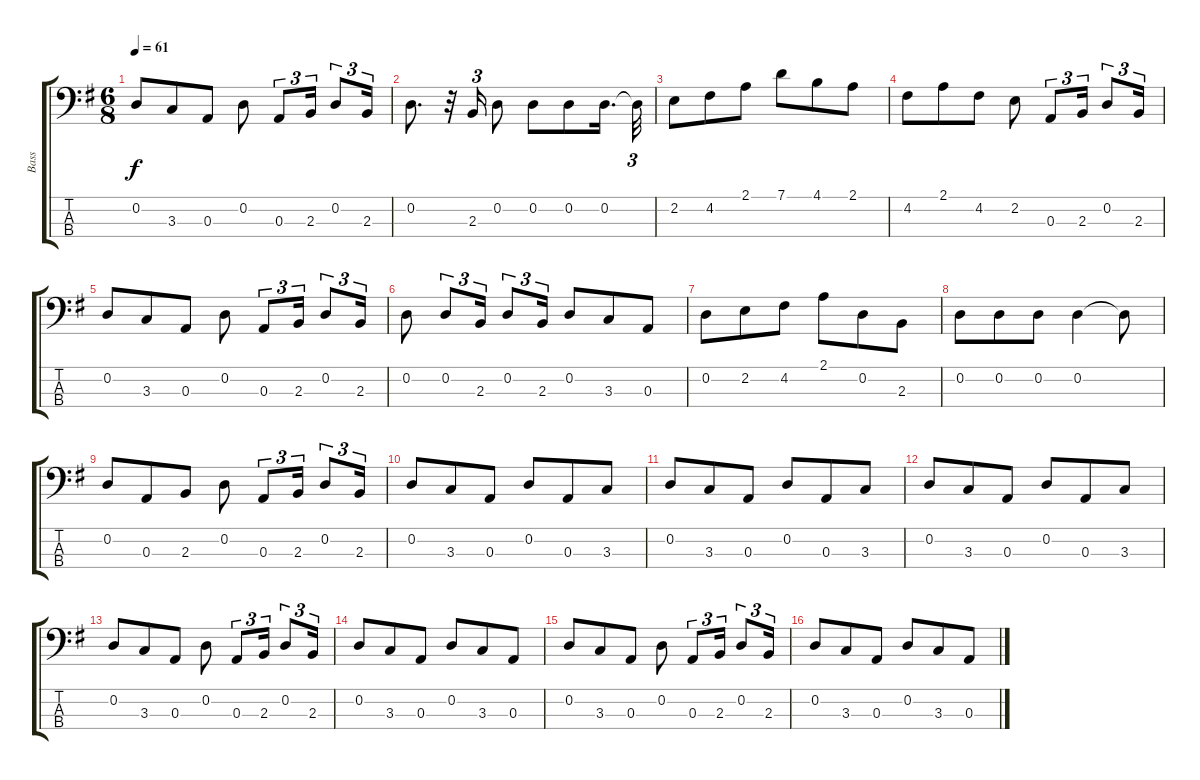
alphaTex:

\track ("Bass" "Bass") {instrument electricbasspick}
\staff {score tabs}
\tuning (G2 D2 A1 E1) {hide}
\ts (6 8)
\tempo 61
\clef f4
\ks g
0.2.8{dy f} 3.3.8 0.3.8 0.2.8 0.3.8{tu (3 2)} 2.3.16{tu (3 2)} 0.2.8{tu (3 2)} 2.3.16{tu (3 2)} |
0.2.8{d} r.32 2.3.16{tu (3 2)} 0.2.8 0.2.8 0.2.8 0.2.16{d} 0.2{t}.32{tu (3 2)} |
2.2.8 4.2.8 2.1.8 7.1.8 4.1.8 2.1.8 |
4.2.8 2.1.8 4.2.8 2.2.8 0.3.8{tu (3 2)} 2.3.16{tu (3 2)} 0.2.8{tu (3 2)} 2.3.16{tu (3 2)} |
0.2.8 3.3.8 0.3.8 0.2.8 0.3.8{tu (3 2)} 2.3.16{tu (3 2)} 0.2.8{tu (3 2)} 2.3.16{tu (3 2)} |
0.2.8 0.2.8{tu (3 2)} 2.3.16{tu (3 2)} 0.2.8{tu (3 2)} 2.3.16{tu (3 2)} 0.2.8 3.3.8 0.3.8 |
0.2.8 2.2.8 4.2.8 2.1.8 0.2.8 2.3.8 |
0.2.8 0.2.8 0.2.8 0.2.4 0.2{t}.8 |
0.2.8 0.3.8 2.3.8 0.2.8 0.3.8{tu (3 2)} 2.3.16{tu (3 2)} 0.2.8{tu (3 2)} 2.3.16{tu (3 2)} |
0.2.8 3.3.8 0.3.8 0.2.8 0.3.8 3.3.8 |
0.2.8 3.3.8 0.3.8 0.2.8 0.3.8 3.3.8 |
0.2.8 3.3.8 0.3.8 0.2.8 0.3.8 3.3.8 |
0.2.8 3.3.8 0.3.8 0.2.8 0.3.8{tu (3 2)} 2.3.16{tu (3 2)} 0.2.8{tu (3 2)} 2.3.16{tu (3 2)} |
0.2.8 3.3.8 0.3.8 0.2.8 3.3.8 0.3.8 |
0.2.8 3.3.8 0.3.8 0.2.8 0.3.8{tu (3 2)} 2.3.16{tu (3 2)} 0.2.8{tu (3 2)} 2.3.16{tu (3 2)} |
0.2.8 3.3.8 0.3.8 0.2.8 3.3.8 0.3.8
